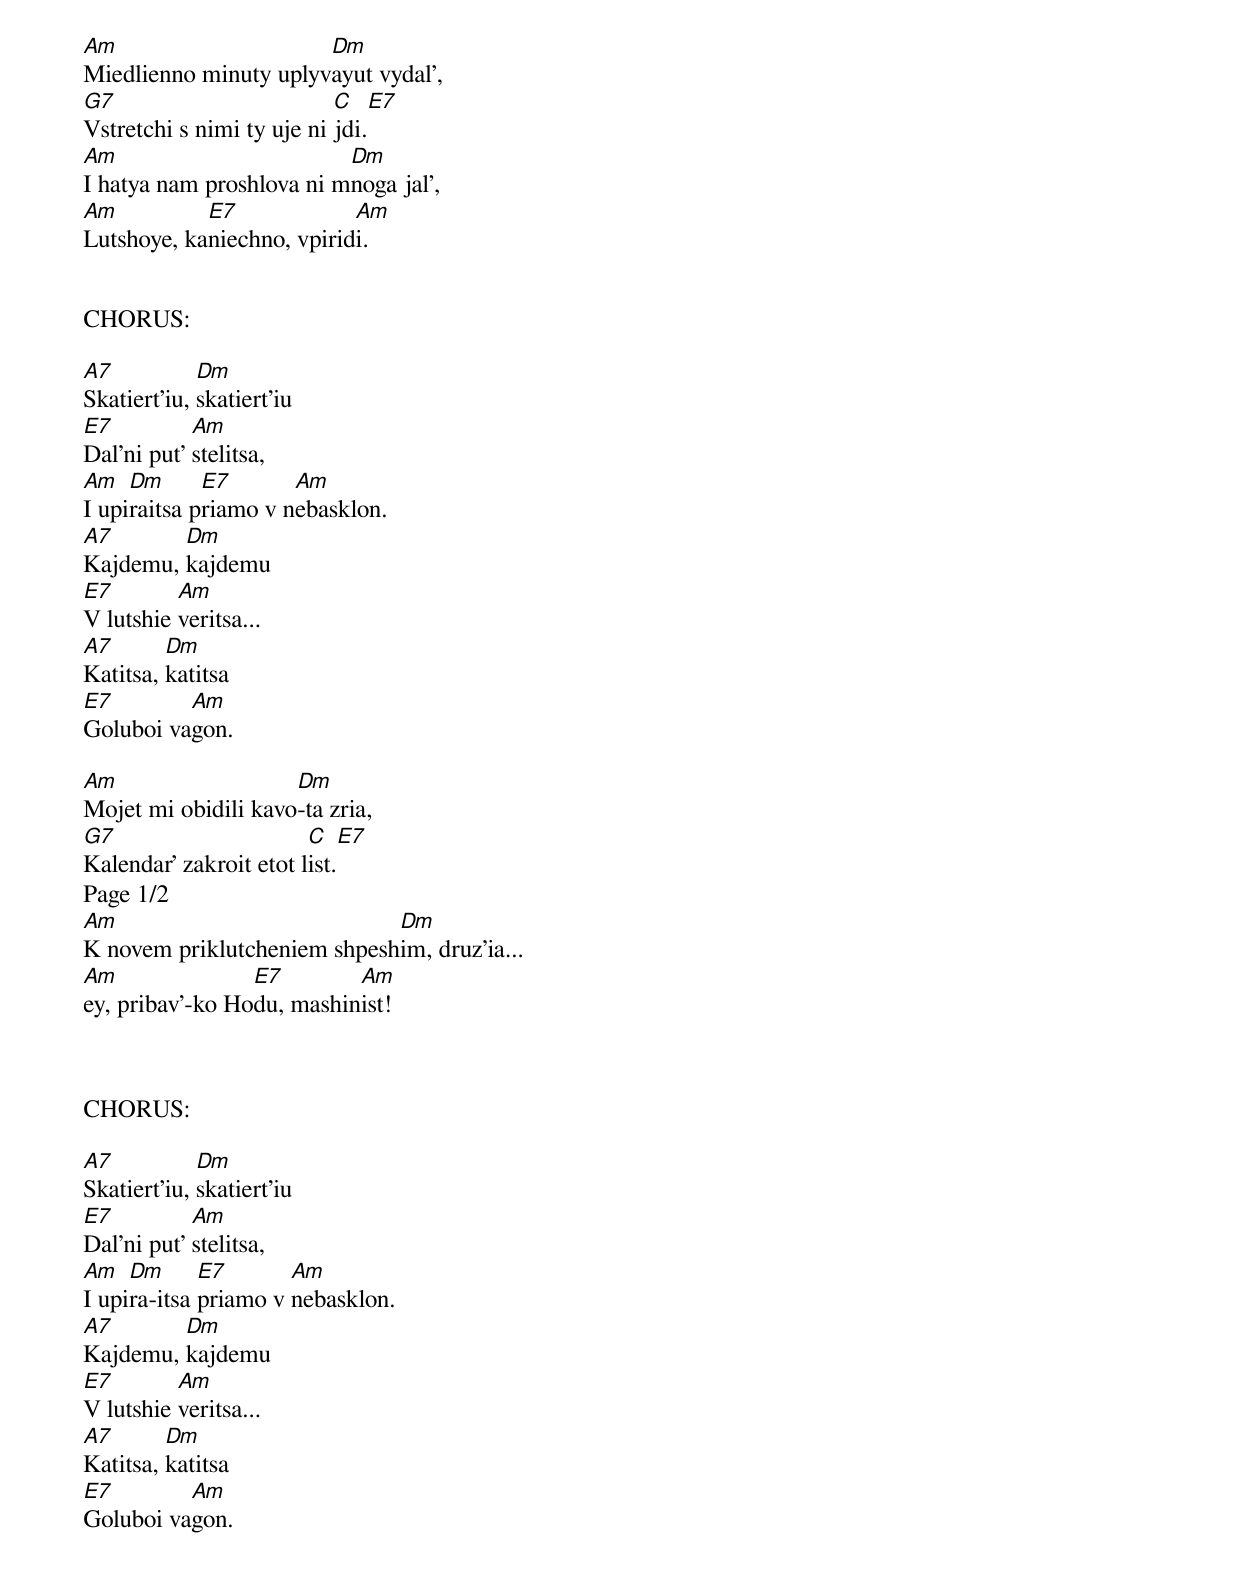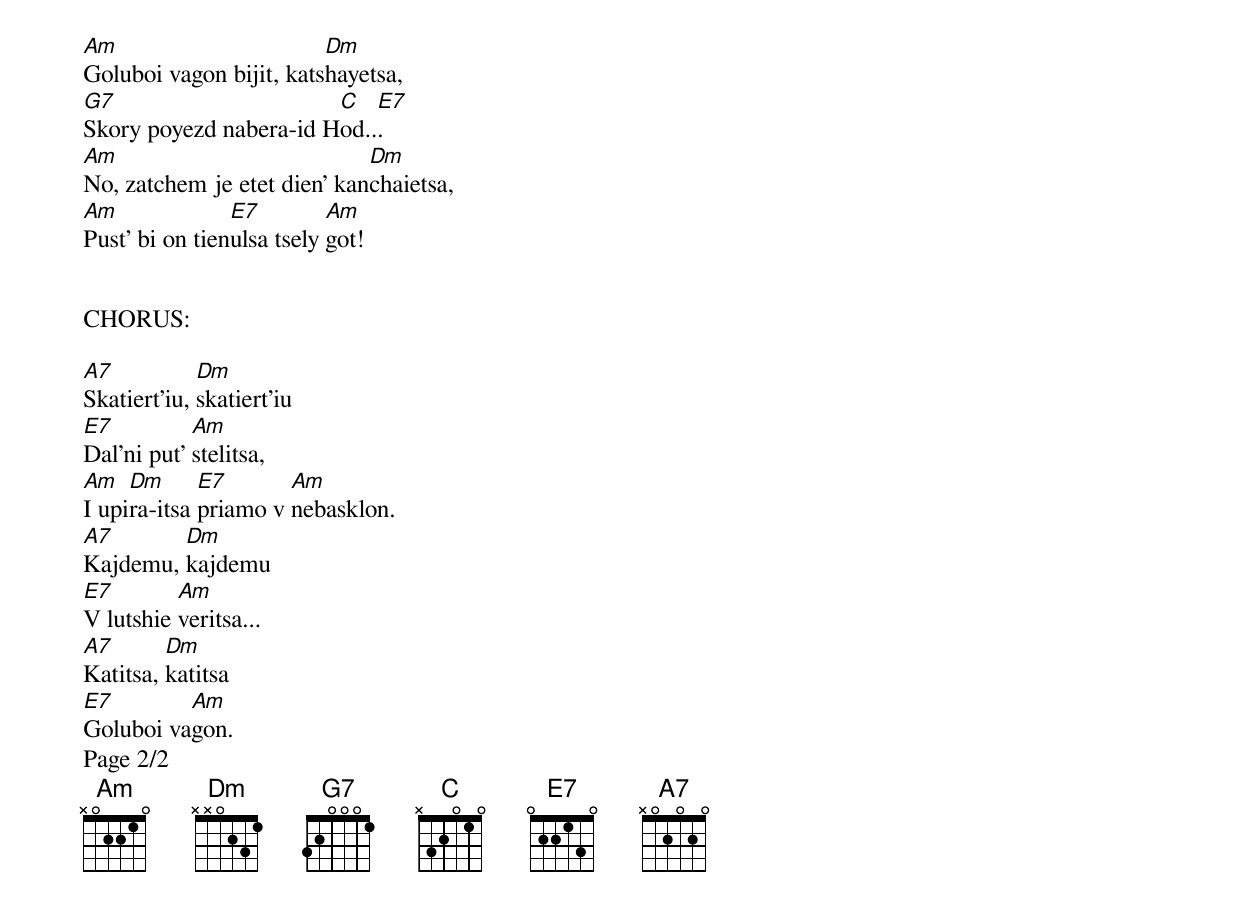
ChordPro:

[Am]Miedlienno minuty uplyv[Dm]ayut vydal',
[G7]Vstretchi s nimi ty uje ni [C]jdi.[E7]
[Am]I hatya nam proshlova ni m[Dm]noga jal',
[Am]Lutshoye, ka[E7]niechno, vpirid[Am]i.


CHORUS:

[A7]Skatiert'iu, [Dm]skatiert'iu
[E7]Dal'ni put' [Am]stelitsa,
[Am]I upi[Dm]raitsa p[E7]riamo v n[Am]ebasklon.
[A7]Kajdemu, [Dm]kajdemu
[E7]V lutshie [Am]veritsa...
[A7]Katitsa, [Dm]katitsa
[E7]Goluboi va[Am]gon.

[Am]Mojet mi obidili kavo[Dm]-ta zria,
[G7]Kalendar' zakroit etot l[C]ist.[E7]
Page 1/2
[Am]K novem priklutcheniem shpesh[Dm]im, druz'ia...
[Am]ey, pribav'-ko Ho[E7]du, mashin[Am]ist!



CHORUS:

[A7]Skatiert'iu, [Dm]skatiert'iu
[E7]Dal'ni put' [Am]stelitsa,
[Am]I upi[Dm]ra-itsa [E7]priamo v [Am]nebasklon.
[A7]Kajdemu, [Dm]kajdemu
[E7]V lutshie [Am]veritsa...
[A7]Katitsa, [Dm]katitsa
[E7]Goluboi va[Am]gon.


[Am]Goluboi vagon bijit, kats[Dm]hayetsa,
[G7]Skory poyezd nabera-id H[C]od..[E7].
[Am]No, zatchem je etet dien' kan[Dm]chaietsa,
[Am]Pust' bi on tien[E7]ulsa tsely [Am]got!


CHORUS:

[A7]Skatiert'iu, [Dm]skatiert'iu
[E7]Dal'ni put' [Am]stelitsa,
[Am]I upi[Dm]ra-itsa [E7]priamo v [Am]nebasklon.
[A7]Kajdemu, [Dm]kajdemu
[E7]V lutshie [Am]veritsa...
[A7]Katitsa, [Dm]katitsa
[E7]Goluboi va[Am]gon.
Page 2/2
